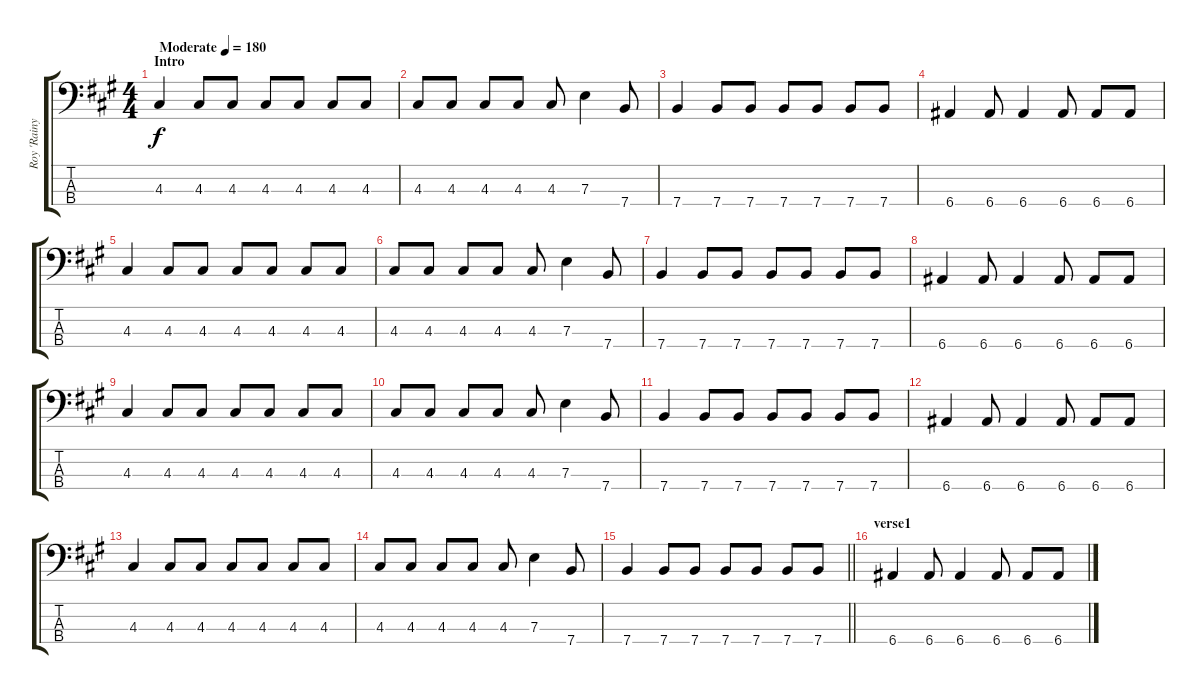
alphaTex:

\track ("Roy 'Rainy' Wainwright" "Roy 'Rainy") {instrument electricbassfinger}
\staff {score tabs}
\tuning (G2 D2 A1 E1) {hide}
\ts (4 4)
\section ("" "Intro")
\tempo (180 "Moderate")
\clef f4
\ks a
4.3.4{dy f instrument electricbassfinger} 4.3.8 4.3.8 4.3.8 4.3.8 4.3.8 4.3.8 |
4.3.8 4.3.8 4.3.8 4.3.8 4.3.8 7.3.4 7.4.8 |
7.4.4 7.4.8 7.4.8 7.4.8 7.4.8 7.4.8 7.4.8 |
6.4.4 6.4.8 6.4.4 6.4.8 6.4.8 6.4.8 |
4.3.4 4.3.8 4.3.8 4.3.8 4.3.8 4.3.8 4.3.8 |
4.3.8 4.3.8 4.3.8 4.3.8 4.3.8 7.3.4 7.4.8 |
7.4.4 7.4.8 7.4.8 7.4.8 7.4.8 7.4.8 7.4.8 |
6.4.4 6.4.8 6.4.4 6.4.8 6.4.8 6.4.8 |
4.3.4 4.3.8 4.3.8 4.3.8 4.3.8 4.3.8 4.3.8 |
4.3.8 4.3.8 4.3.8 4.3.8 4.3.8 7.3.4 7.4.8 |
7.4.4 7.4.8 7.4.8 7.4.8 7.4.8 7.4.8 7.4.8 |
6.4.4 6.4.8 6.4.4 6.4.8 6.4.8 6.4.8 |
4.3.4 4.3.8 4.3.8 4.3.8 4.3.8 4.3.8 4.3.8 |
4.3.8 4.3.8 4.3.8 4.3.8 4.3.8 7.3.4 7.4.8 |
\barLineRight lightlight
7.4.4 7.4.8 7.4.8 7.4.8 7.4.8 7.4.8 7.4.8 |
\section ("" "verse1")
6.4.4 6.4.8 6.4.4 6.4.8 6.4.8 6.4.8
